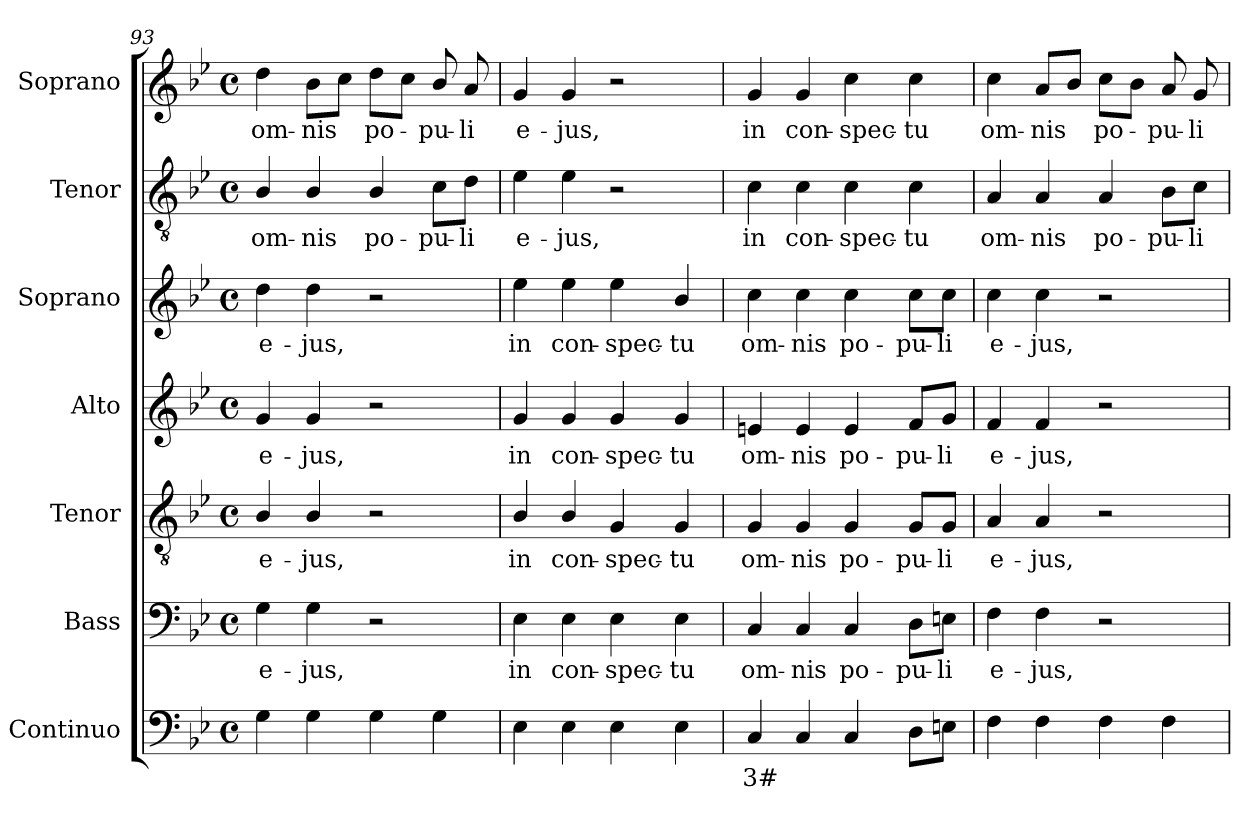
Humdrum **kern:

**kern	**text	**kern	**text	**kern	**text	**kern	**text	**kern	**text	**kern	**text	**kern	**text
*part7	*part7	*part6	*part6	*part5	*part5	*part4	*part4	*part3	*part3	*part2	*part2	*part1	*part1
*staff7	*staff7	*staff6	*staff6	*staff5	*staff5	*staff4	*staff4	*staff3	*staff3	*staff2	*staff2	*staff1	*staff1
*I"Continuo	*	*I"Bass	*	*I"Tenor	*	*I"Alto	*	*I"Soprano	*	*I"Tenor	*	*I"Soprano	*
*I'Cont.	*	*I'B.	*	*I'T.	*	*I'A.	*	*I'S.	*	*I'T.	*	*I'S.	*
*clefF4	*	*clefF4	*	*clefGv2	*	*clefG2	*	*clefG2	*	*clefGv2	*	*clefG2	*
*	*	*	*	*ITrd7c12	*	*	*	*	*	*ITrd7c12	*	*	*
*k[b-e-]	*	*k[b-e-]	*	*k[b-e-]	*	*k[b-e-]	*	*k[b-e-]	*	*k[b-e-]	*	*k[b-e-]	*
*B-:	*	*B-:	*	*B-:	*	*B-:	*	*B-:	*	*B-:	*	*B-:	*
*M4/4	*	*M4/4	*	*M4/4	*	*M4/4	*	*M4/4	*	*M4/4	*	*M4/4	*
*met(c)	*	*met(c)	*	*met(c)	*	*met(c)	*	*met(c)	*	*met(c)	*	*met(c)	*
=93	=93	=93	=93	=93	=93	=93	=93	=93	=93	=93	=93	=93	=93
!	!	!	!LO:LY:b:color=#000000	!	!	!	!	!	!	!	!	!	!
!	!	!	!	!	!LO:LY:b:color=#000000	!	!	!	!	!	!	!	!
!	!	!	!	!	!	!	!LO:LY:b:color=#000000	!	!	!	!	!	!
!	!	!	!	!	!	!	!	!	!LO:LY:b:color=#000000	!	!	!	!
!	!	!	!	!	!	!	!	!	!	!	!LO:LY:b:color=#000000	!	!
!	!	!	!	!	!	!	!	!	!	!	!	!	!LO:LY:b:color=#000000
4Gi\	.	4Gi\	e-	4BB-i/	e-	4gi/	e-	4ddi\	e-	4BB-i/	om-	4ddi\	om-
!	!	!	!LO:LY:b:color=#000000	!	!	!	!	!	!	!	!	!	!
!	!	!	!	!	!LO:LY:b:color=#000000	!	!	!	!	!	!	!	!
!	!	!	!	!	!	!	!LO:LY:b:color=#000000	!	!	!	!	!	!
!	!	!	!	!	!	!	!	!	!LO:LY:b:color=#000000	!	!	!	!
!	!	!	!	!	!	!	!	!	!	!	!LO:LY:b:color=#000000	!	!
!	!	!	!	!	!	!	!	!	!	!	!	!	!LO:LY:b:color=#000000
4Gi\	.	4Gi\	-jus,	4BB-i/	-jus,	4gi/	-jus,	4ddi\	-jus,	4BB-i/	-nis	8b-i\L	-nis
.	.	.	.	.	.	.	.	.	.	.	.	8cci\J	.
!	!	!	!	!	!	!	!	!	!	!	!LO:LY:b:color=#000000	!	!
!	!	!	!	!	!	!	!	!	!	!	!	!	!LO:LY:b:color=#000000
4Gi\	.	2r	.	2r	.	2r	.	2r	.	4BB-i/	po-	8ddi\L	po-
.	.	.	.	.	.	.	.	.	.	.	.	8cci\J	.
!	!	!	!	!	!	!	!	!	!	!	!LO:LY:b:color=#000000	!	!
!	!	!	!	!	!	!	!	!	!	!	!	!	!LO:LY:b:color=#000000
4Gi\	.	.	.	.	.	.	.	.	.	8Ci\L	-pu-	8b-i/	-pu-
!	!	!	!	!	!	!	!	!	!	!	!LO:LY:b:color=#000000	!	!
!	!	!	!	!	!	!	!	!	!	!	!	!	!LO:LY:b:color=#000000
.	.	.	.	.	.	.	.	.	.	8Di\J	-li	8ai/	-li
=94	=94	=94	=94	=94	=94	=94	=94	=94	=94	=94	=94	=94	=94
!	!	!	!LO:LY:b:color=#000000	!	!	!	!	!	!	!	!	!	!
!	!	!	!	!	!LO:LY:b:color=#000000	!	!	!	!	!	!	!	!
!	!	!	!	!	!	!	!LO:LY:b:color=#000000	!	!	!	!	!	!
!	!	!	!	!	!	!	!	!	!LO:LY:b:color=#000000	!	!	!	!
!	!	!	!	!	!	!	!	!	!	!	!LO:LY:b:color=#000000	!	!
!	!	!	!	!	!	!	!	!	!	!	!	!	!LO:LY:b:color=#000000
4E-i\	.	4E-i\	in	4BB-i/	in	4gi/	in	4ee-i\	in	4E-i\	e-	4gi/	e-
!	!	!	!LO:LY:b:color=#000000	!	!	!	!	!	!	!	!	!	!
!	!	!	!	!	!LO:LY:b:color=#000000	!	!	!	!	!	!	!	!
!	!	!	!	!	!	!	!LO:LY:b:color=#000000	!	!	!	!	!	!
!	!	!	!	!	!	!	!	!	!LO:LY:b:color=#000000	!	!	!	!
!	!	!	!	!	!	!	!	!	!	!	!LO:LY:b:color=#000000	!	!
!	!	!	!	!	!	!	!	!	!	!	!	!	!LO:LY:b:color=#000000
4E-i\	.	4E-i\	con-	4BB-i/	con-	4gi/	con-	4ee-i\	con-	4E-i\	-jus,	4gi/	-jus,
!	!	!	!LO:LY:b:color=#000000	!	!	!	!	!	!	!	!	!	!
!	!	!	!	!	!LO:LY:b:color=#000000	!	!	!	!	!	!	!	!
!	!	!	!	!	!	!	!LO:LY:b:color=#000000	!	!	!	!	!	!
!	!	!	!	!	!	!	!	!	!LO:LY:b:color=#000000	!	!	!	!
4E-i\	.	4E-i\	-spec-	4GGi/	-spec-	4gi/	-spec-	4ee-i\	-spec-	2r	.	2r	.
!	!	!	!LO:LY:b:color=#000000	!	!	!	!	!	!	!	!	!	!
!	!	!	!	!	!LO:LY:b:color=#000000	!	!	!	!	!	!	!	!
!	!	!	!	!	!	!	!LO:LY:b:color=#000000	!	!	!	!	!	!
!	!	!	!	!	!	!	!	!	!LO:LY:b:color=#000000	!	!	!	!
4E-i\	.	4E-i\	-tu	4GGi/	-tu	4gi/	-tu	4b-i/	-tu	.	.	.	.
=95	=95	=95	=95	=95	=95	=95	=95	=95	=95	=95	=95	=95	=95
!	!LO:LY:b:color=#000000	!	!	!	!	!	!	!	!	!	!	!	!
!	!	!	!LO:LY:b:color=#000000	!	!	!	!	!	!	!	!	!	!
!	!	!	!	!	!LO:LY:b:color=#000000	!	!	!	!	!	!	!	!
!	!	!	!	!	!	!	!LO:LY:b:color=#000000	!	!	!	!	!	!
!	!	!	!	!	!	!	!	!	!LO:LY:b:color=#000000	!	!	!	!
!	!	!	!	!	!	!	!	!	!	!	!LO:LY:b:color=#000000	!	!
!	!	!	!	!	!	!	!	!	!	!	!	!	!LO:LY:b:color=#000000
4Ci/	3#	4Ci/	om-	4GGi/	om-	4eni/	om-	4cci\	om-	4Ci\	in	4gi/	in
!	!	!	!LO:LY:b:color=#000000	!	!	!	!	!	!	!	!	!	!
!	!	!	!	!	!LO:LY:b:color=#000000	!	!	!	!	!	!	!	!
!	!	!	!	!	!	!	!LO:LY:b:color=#000000	!	!	!	!	!	!
!	!	!	!	!	!	!	!	!	!LO:LY:b:color=#000000	!	!	!	!
!	!	!	!	!	!	!	!	!	!	!	!LO:LY:b:color=#000000	!	!
!	!	!	!	!	!	!	!	!	!	!	!	!	!LO:LY:b:color=#000000
4Ci/	.	4Ci/	-nis	4GGi/	-nis	4ei/	-nis	4cci\	-nis	4Ci\	con-	4gi/	con-
!	!	!	!LO:LY:b:color=#000000	!	!	!	!	!	!	!	!	!	!
!	!	!	!	!	!LO:LY:b:color=#000000	!	!	!	!	!	!	!	!
!	!	!	!	!	!	!	!LO:LY:b:color=#000000	!	!	!	!	!	!
!	!	!	!	!	!	!	!	!	!LO:LY:b:color=#000000	!	!	!	!
!	!	!	!	!	!	!	!	!	!	!	!LO:LY:b:color=#000000	!	!
!	!	!	!	!	!	!	!	!	!	!	!	!	!LO:LY:b:color=#000000
4Ci/	.	4Ci/	po-	4GGi/	po-	4ei/	po-	4cci\	po-	4Ci\	-spec-	4cci\	-spec-
!	!	!	!LO:LY:b:color=#000000	!	!	!	!	!	!	!	!	!	!
!	!	!	!	!	!LO:LY:b:color=#000000	!	!	!	!	!	!	!	!
!	!	!	!	!	!	!	!LO:LY:b:color=#000000	!	!	!	!	!	!
!	!	!	!	!	!	!	!	!	!LO:LY:b:color=#000000	!	!	!	!
!	!	!	!	!	!	!	!	!	!	!	!LO:LY:b:color=#000000	!	!
!	!	!	!	!	!	!	!	!	!	!	!	!	!LO:LY:b:color=#000000
8Di\L	.	8Di\L	-pu-	8GGi/L	-pu-	8fi/L	-pu-	8cci\L	-pu-	4Ci\	-tu	4cci\	-tu
!	!	!	!LO:LY:b:color=#000000	!	!	!	!	!	!	!	!	!	!
!	!	!	!	!	!LO:LY:b:color=#000000	!	!	!	!	!	!	!	!
!	!	!	!	!	!	!	!LO:LY:b:color=#000000	!	!	!	!	!	!
!	!	!	!	!	!	!	!	!	!LO:LY:b:color=#000000	!	!	!	!
8Eni\J	.	8Eni\J	-li	8GGi/J	-li	8gi/J	-li	8cci\J	-li	.	.	.	.
!!LO:PB:g=z
=96	=96	=96	=96	=96	=96	=96	=96	=96	=96	=96	=96	=96	=96
!	!	!	!LO:LY:b:color=#000000	!	!	!	!	!	!	!	!	!	!
!	!	!	!	!	!LO:LY:b:color=#000000	!	!	!	!	!	!	!	!
!	!	!	!	!	!	!	!LO:LY:b:color=#000000	!	!	!	!	!	!
!	!	!	!	!	!	!	!	!	!LO:LY:b:color=#000000	!	!	!	!
!	!	!	!	!	!	!	!	!	!	!	!LO:LY:b:color=#000000	!	!
!	!	!	!	!	!	!	!	!	!	!	!	!	!LO:LY:b:color=#000000
4Fi\	.	4Fi\	e-	4AAi/	e-	4fi/	e-	4cci\	e-	4AAi/	om-	4cci\	om-
!	!	!	!LO:LY:b:color=#000000	!	!	!	!	!	!	!	!	!	!
!	!	!	!	!	!LO:LY:b:color=#000000	!	!	!	!	!	!	!	!
!	!	!	!	!	!	!	!LO:LY:b:color=#000000	!	!	!	!	!	!
!	!	!	!	!	!	!	!	!	!LO:LY:b:color=#000000	!	!	!	!
!	!	!	!	!	!	!	!	!	!	!	!LO:LY:b:color=#000000	!	!
!	!	!	!	!	!	!	!	!	!	!	!	!	!LO:LY:b:color=#000000
4Fi\	.	4Fi\	-jus,	4AAi/	-jus,	4fi/	-jus,	4cci\	-jus,	4AAi/	-nis	8ai/L	-nis
.	.	.	.	.	.	.	.	.	.	.	.	8b-i/J	.
!	!	!	!	!	!	!	!	!	!	!	!LO:LY:b:color=#000000	!	!
!	!	!	!	!	!	!	!	!	!	!	!	!	!LO:LY:b:color=#000000
4Fi\	.	2r	.	2r	.	2r	.	2r	.	4AAi/	po-	8cci\L	po-
.	.	.	.	.	.	.	.	.	.	.	.	8b-i\J	.
!	!	!	!	!	!	!	!	!	!	!	!LO:LY:b:color=#000000	!	!
!	!	!	!	!	!	!	!	!	!	!	!	!	!LO:LY:b:color=#000000
4Fi\	.	.	.	.	.	.	.	.	.	8BB-i\L	-pu-	8ai/	-pu-
!	!	!	!	!	!	!	!	!	!	!	!LO:LY:b:color=#000000	!	!
!	!	!	!	!	!	!	!	!	!	!	!	!	!LO:LY:b:color=#000000
.	.	.	.	.	.	.	.	.	.	8Ci\J	-li	8gi/	-li
=	=	=	=	=	=	=	=	=	=	=	=	=	=
*-	*-	*-	*-	*-	*-	*-	*-	*-	*-	*-	*-	*-	*-
